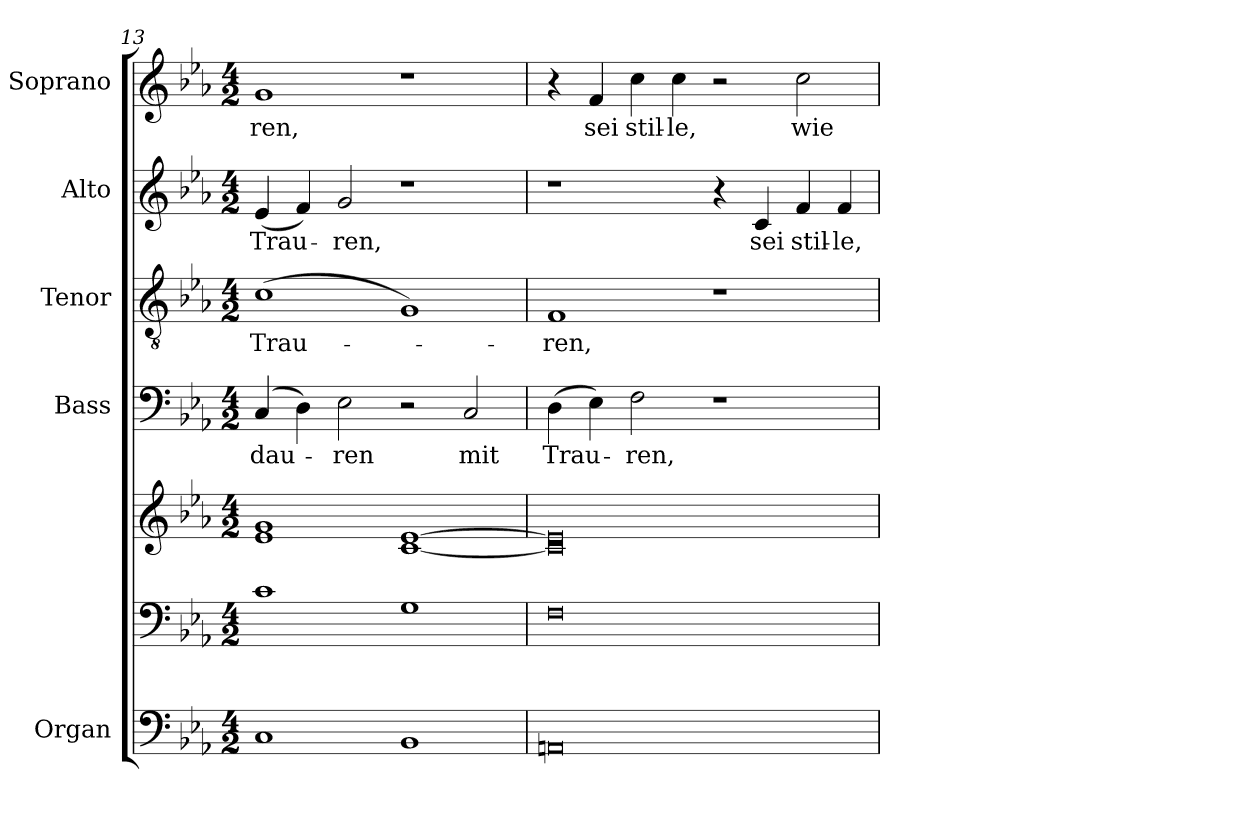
**kern	**kern	**kern	**kern	**text	**kern	**text	**kern	**text	**kern	**text
*part5	*part5	*part5	*part4	*part4	*part3	*part3	*part2	*part2	*part1	*part1
*staff7	*staff6	*staff5	*staff4	*staff4	*staff3	*staff3	*staff2	*staff2	*staff1	*staff1
*I"Organ	*	*	*I"Bass	*	*I"Tenor	*	*I"Alto	*	*I"Soprano	*
*	*	*	*	*	*	*	*	*	*I'Pno	*
!!LO:PB:g=z
*clefF4	*clefF4	*clefG2	*clefF4	*	*clefGv2	*	*clefG2	*	*clefG2	*
*k[b-e-a-]	*k[b-e-a-]	*k[b-e-a-]	*k[b-e-a-]	*	*k[b-e-a-]	*	*k[b-e-a-]	*	*k[b-e-a-]	*
*E-:	*E-:	*E-:	*E-:	*	*E-:	*	*E-:	*	*E-:	*
*M4/2	*M4/2	*M4/2	*M4/2	*	*M4/2	*	*M4/2	*	*M4/2	*
=13	=13	=13	=13	=13	=13	=13	=13	=13	=13	=13
*	*	*^	*	*	*	*	*	*	*	*
!	!	!	!	!	!LO:LY:b	!	!LO:LY:b	!	!LO:LY:b	!	!LO:LY:b
1C	1c	1g	1e-	(>4C/	dau-	(>1c	Trau-	(<4e-/	Trau-	1g	­ren,
.	.	.	.	4D\)	.	.	.	4f/)	.	.	.
!	!	!	!	!	!LO:LY:b	!	!	!	!LO:LY:b	!	!
.	.	.	.	2E-\	-ren	.	.	2g/	-ren,	.	.
1BB-	1G	[1e-	[1c	2r	.	1G)	.	1r	.	1r	.
!	!	!	!	!	!LO:LY:b	!	!	!	!	!	!
.	.	.	.	2C/	mit	.	.	.	.	.	.
=14	=14	=14	=14	=14	=14	=14	=14	=14	=14	=14	=14
!	!	!	!	!	!LO:LY:b	!	!LO:LY:b	!	!	!	!
0AAn	0F	0e-]	0c]	(>4D\	Trau-	1F	-ren,	1r	.	4r	.
!	!	!	!	!	!	!	!	!	!	!	!LO:LY:b
.	.	.	.	4E-\)	.	.	.	.	.	4f/	sei
!	!	!	!	!	!LO:LY:b	!	!	!	!	!	!LO:LY:b
.	.	.	.	2F\	-ren,	.	.	.	.	4cc\	stil-
!	!	!	!	!	!	!	!	!	!	!	!LO:LY:b
.	.	.	.	.	.	.	.	.	.	4cc\	-le,
.	.	.	.	1r	.	1r	.	4r	.	2r	.
!	!	!	!	!	!	!	!	!	!LO:LY:b	!	!
.	.	.	.	.	.	.	.	4c/	sei	.	.
!	!	!	!	!	!	!	!	!	!LO:LY:b	!	!LO:LY:b
.	.	.	.	.	.	.	.	4f/	stil-	2cc\	wie
!	!	!	!	!	!	!	!	!	!LO:LY:b	!	!
.	.	.	.	.	.	.	.	4f/	-le,	.	.
*	*	*v	*v	*	*	*	*	*	*	*	*
=	=	=	=	=	=	=	=	=	=	=
*-	*-	*-	*-	*-	*-	*-	*-	*-	*-	*-
